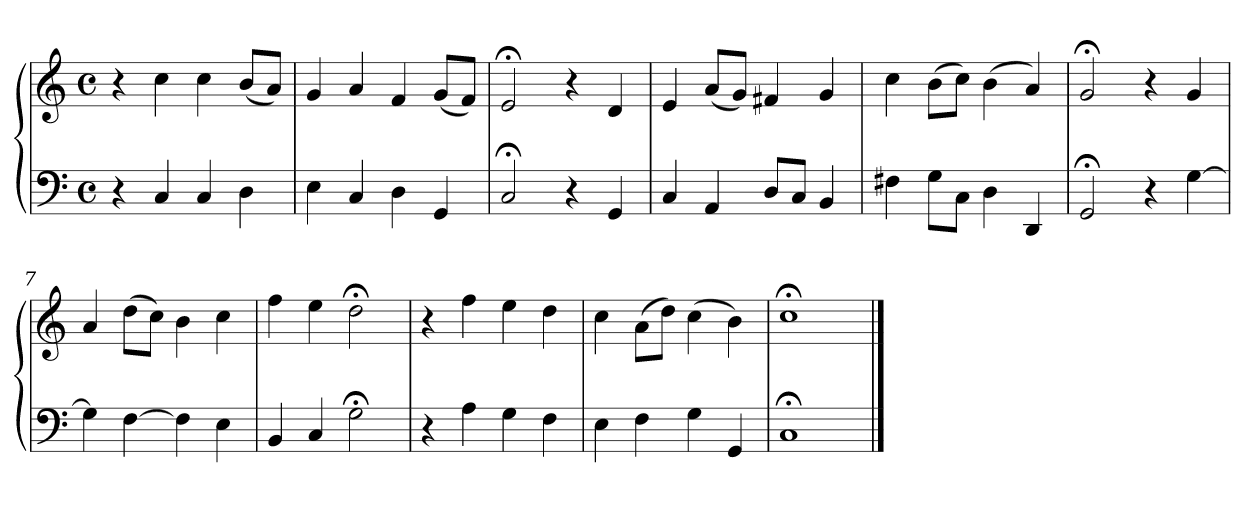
**kern	**kern
*part1	*part1
*staff2	*staff1
*clefF4	*clefG2
*M4/4	*M4/4
*met(c)	*met(c)
=1	=1
4r	4r
4C	4cc
4C	4cc
4D	(8bL
.	8aJ)
=2	=2
4E	4g
4C	4a
4D	4f
4GG	(8gL
.	8fJ)
=3	=3
2C;<	2e;<
4r	4r
4GG	4d
=4	=4
4C	4e
4AA	(8aL
.	8gJ)
8DL	4f#X
8CJ	.
4BB	4g
=5	=5
4F#X	4cc
8GL	(8bL
8CJ	8ccJ)
4D	(4b
4DD	4a)
=6	=6
2GG;<	2g;<
4r	4r
[4G	4g
=7	=7
4G]	4a
[4F	(8ddL
.	8ccJ)
4F]	4b
4E	4cc
!!LO:LB:g=z
=8	=8
4BB	4ff
4C	4ee
2G;<	2dd;<
=9	=9
4r	4r
4A	4ff
4G	4ee
4F	4dd
=10	=10
4E	4cc
4F	(8aL
.	8ddJ)
4G	(4cc
4GG	4b)
=11	=11
1C;<	1cc;<
==	==
*-	*-
